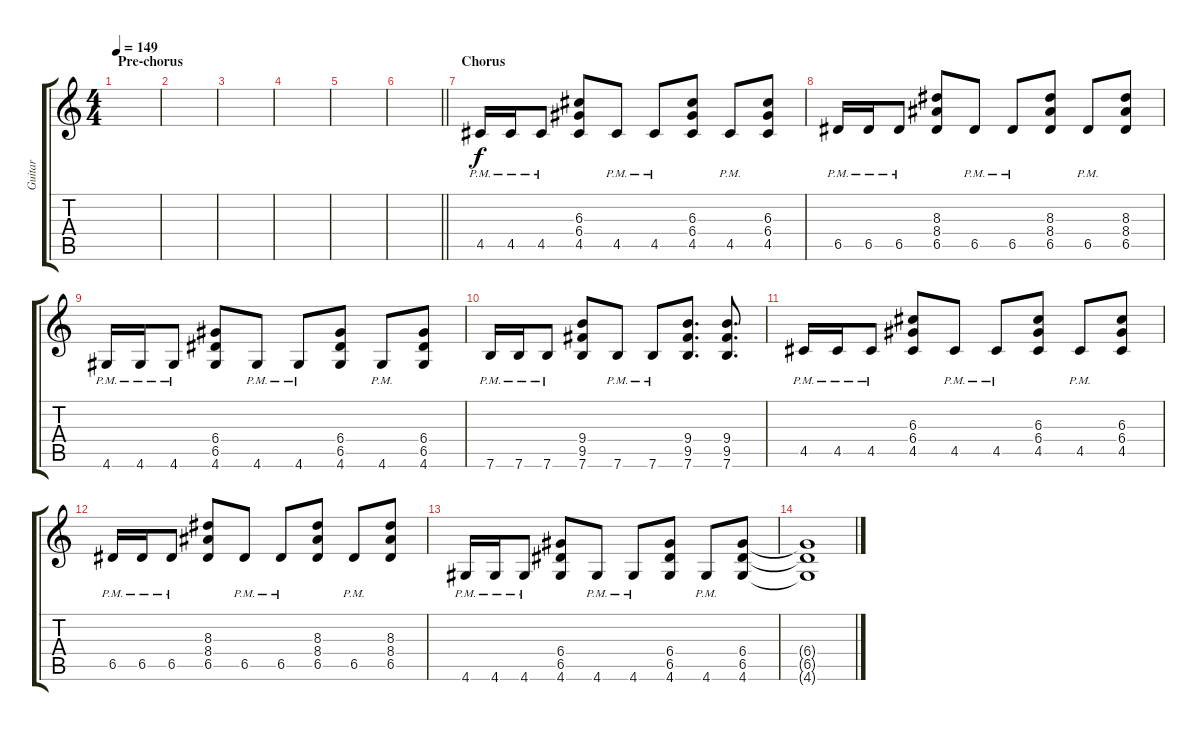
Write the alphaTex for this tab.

\track ("Guitar" "Guitar") {instrument electricguitarclean}
\staff {score tabs}
\tuning (E4 B3 G3 D3 A2 E2) {hide}
\ts (4 4)
\section ("" "Pre-chorus")
\tempo 149
\clef g2
\ks c
|
|
|
|
|
\barLineRight lightlight
|
\section ("" "Chorus")
4.5{pm}.16{instrument overdrivenguitar} 4.5{pm}.16 4.5{pm}.8 (6.3 6.4 4.5).8 4.5{pm}.8 4.5{pm}.8 (6.3 6.4 4.5).8 4.5{pm}.8 (6.3 6.4 4.5).8 |
6.5{pm}.16 6.5{pm}.16 6.5{pm}.8 (8.3 8.4 6.5).8 6.5{pm}.8 6.5{pm}.8 (8.3 8.4 6.5).8 6.5{pm}.8 (8.3 8.4 6.5).8 |
4.6{pm}.16 4.6{pm}.16 4.6{pm}.8 (6.4 6.5 4.6).8 4.6{pm}.8 4.6{pm}.8 (6.4 6.5 4.6).8 4.6{pm}.8 (6.4 6.5 4.6).8 |
7.6{pm}.16 7.6{pm}.16 7.6{pm}.8 (9.4 9.5 7.6).8 7.6{pm}.8 7.6{pm}.8 (9.4 9.5 7.6).8{d} (9.4 9.5 7.6).8{d} |
4.5{pm}.16 4.5{pm}.16 4.5{pm}.8 (6.3 6.4 4.5).8 4.5{pm}.8 4.5{pm}.8 (6.3 6.4 4.5).8 4.5{pm}.8 (6.3 6.4 4.5).8 |
6.5{pm}.16 6.5{pm}.16 6.5{pm}.8 (8.3 8.4 6.5).8 6.5{pm}.8 6.5{pm}.8 (8.3 8.4 6.5).8 6.5{pm}.8 (8.3 8.4 6.5).8 |
4.6{pm}.16 4.6{pm}.16 4.6{pm}.8 (6.4 6.5 4.6).8 4.6{pm}.8 4.6{pm}.8 (6.4 6.5 4.6).8 4.6{pm}.8 (6.4 6.5 4.6).8 |
(6.4{t} 6.5{t} 4.6{t}).1
